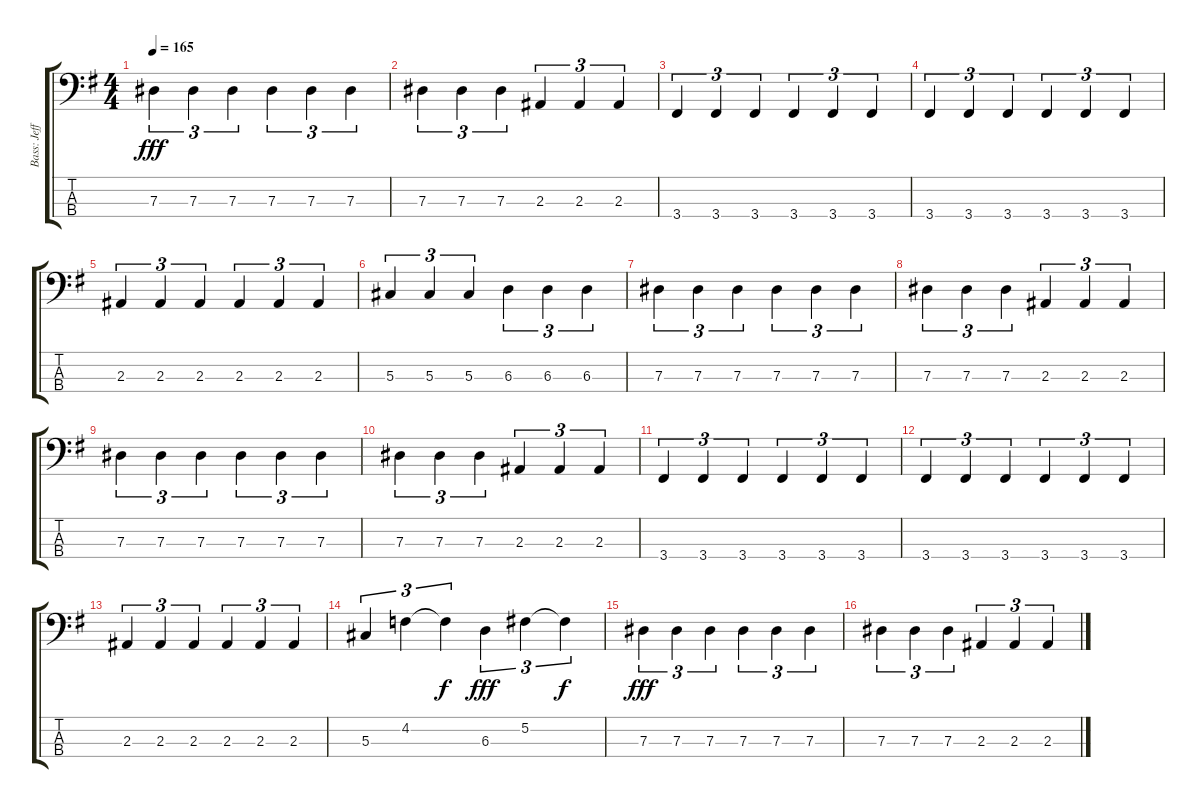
\track ("Bass: Jeff" "Bass: Jeff") {instrument electricbassfinger}
\staff {score tabs}
\tuning (Gb2 Db2 Ab1 Eb1) {hide}
\ts (4 4)
\tempo 165
\clef f4
\ks g
7.3.4{tu (3 2) dy fff} 7.3.4{tu (3 2)} 7.3.4{tu (3 2)} 7.3.4{tu (3 2)} 7.3.4{tu (3 2)} 7.3.4{tu (3 2)} |
7.3.4{tu (3 2)} 7.3.4{tu (3 2)} 7.3.4{tu (3 2)} 2.3.4{tu (3 2)} 2.3.4{tu (3 2)} 2.3.4{tu (3 2)} |
3.4.4{tu (3 2)} 3.4.4{tu (3 2)} 3.4.4{tu (3 2)} 3.4.4{tu (3 2)} 3.4.4{tu (3 2)} 3.4.4{tu (3 2)} |
3.4.4{tu (3 2)} 3.4.4{tu (3 2)} 3.4.4{tu (3 2)} 3.4.4{tu (3 2)} 3.4.4{tu (3 2)} 3.4.4{tu (3 2)} |
2.3.4{tu (3 2)} 2.3.4{tu (3 2)} 2.3.4{tu (3 2)} 2.3.4{tu (3 2)} 2.3.4{tu (3 2)} 2.3.4{tu (3 2)} |
5.3.4{tu (3 2)} 5.3.4{tu (3 2)} 5.3.4{tu (3 2)} 6.3.4{tu (3 2)} 6.3.4{tu (3 2)} 6.3.4{tu (3 2)} |
7.3.4{tu (3 2)} 7.3.4{tu (3 2)} 7.3.4{tu (3 2)} 7.3.4{tu (3 2)} 7.3.4{tu (3 2)} 7.3.4{tu (3 2)} |
7.3.4{tu (3 2)} 7.3.4{tu (3 2)} 7.3.4{tu (3 2)} 2.3.4{tu (3 2)} 2.3.4{tu (3 2)} 2.3.4{tu (3 2)} |
7.3.4{tu (3 2)} 7.3.4{tu (3 2)} 7.3.4{tu (3 2)} 7.3.4{tu (3 2)} 7.3.4{tu (3 2)} 7.3.4{tu (3 2)} |
7.3.4{tu (3 2)} 7.3.4{tu (3 2)} 7.3.4{tu (3 2)} 2.3.4{tu (3 2)} 2.3.4{tu (3 2)} 2.3.4{tu (3 2)} |
3.4.4{tu (3 2)} 3.4.4{tu (3 2)} 3.4.4{tu (3 2)} 3.4.4{tu (3 2)} 3.4.4{tu (3 2)} 3.4.4{tu (3 2)} |
3.4.4{tu (3 2)} 3.4.4{tu (3 2)} 3.4.4{tu (3 2)} 3.4.4{tu (3 2)} 3.4.4{tu (3 2)} 3.4.4{tu (3 2)} |
2.3.4{tu (3 2)} 2.3.4{tu (3 2)} 2.3.4{tu (3 2)} 2.3.4{tu (3 2)} 2.3.4{tu (3 2)} 2.3.4{tu (3 2)} |
5.3.4{tu (3 2)} 4.2.4{tu (3 2)} 4.2{t}.4{tu (3 2) dy f} 6.3.4{tu (3 2) dy fff} 5.2.4{tu (3 2)} 5.2{t}.4{tu (3 2) dy f} |
7.3.4{tu (3 2) dy fff} 7.3.4{tu (3 2)} 7.3.4{tu (3 2)} 7.3.4{tu (3 2)} 7.3.4{tu (3 2)} 7.3.4{tu (3 2)} |
7.3.4{tu (3 2)} 7.3.4{tu (3 2)} 7.3.4{tu (3 2)} 2.3.4{tu (3 2)} 2.3.4{tu (3 2)} 2.3.4{tu (3 2)}
